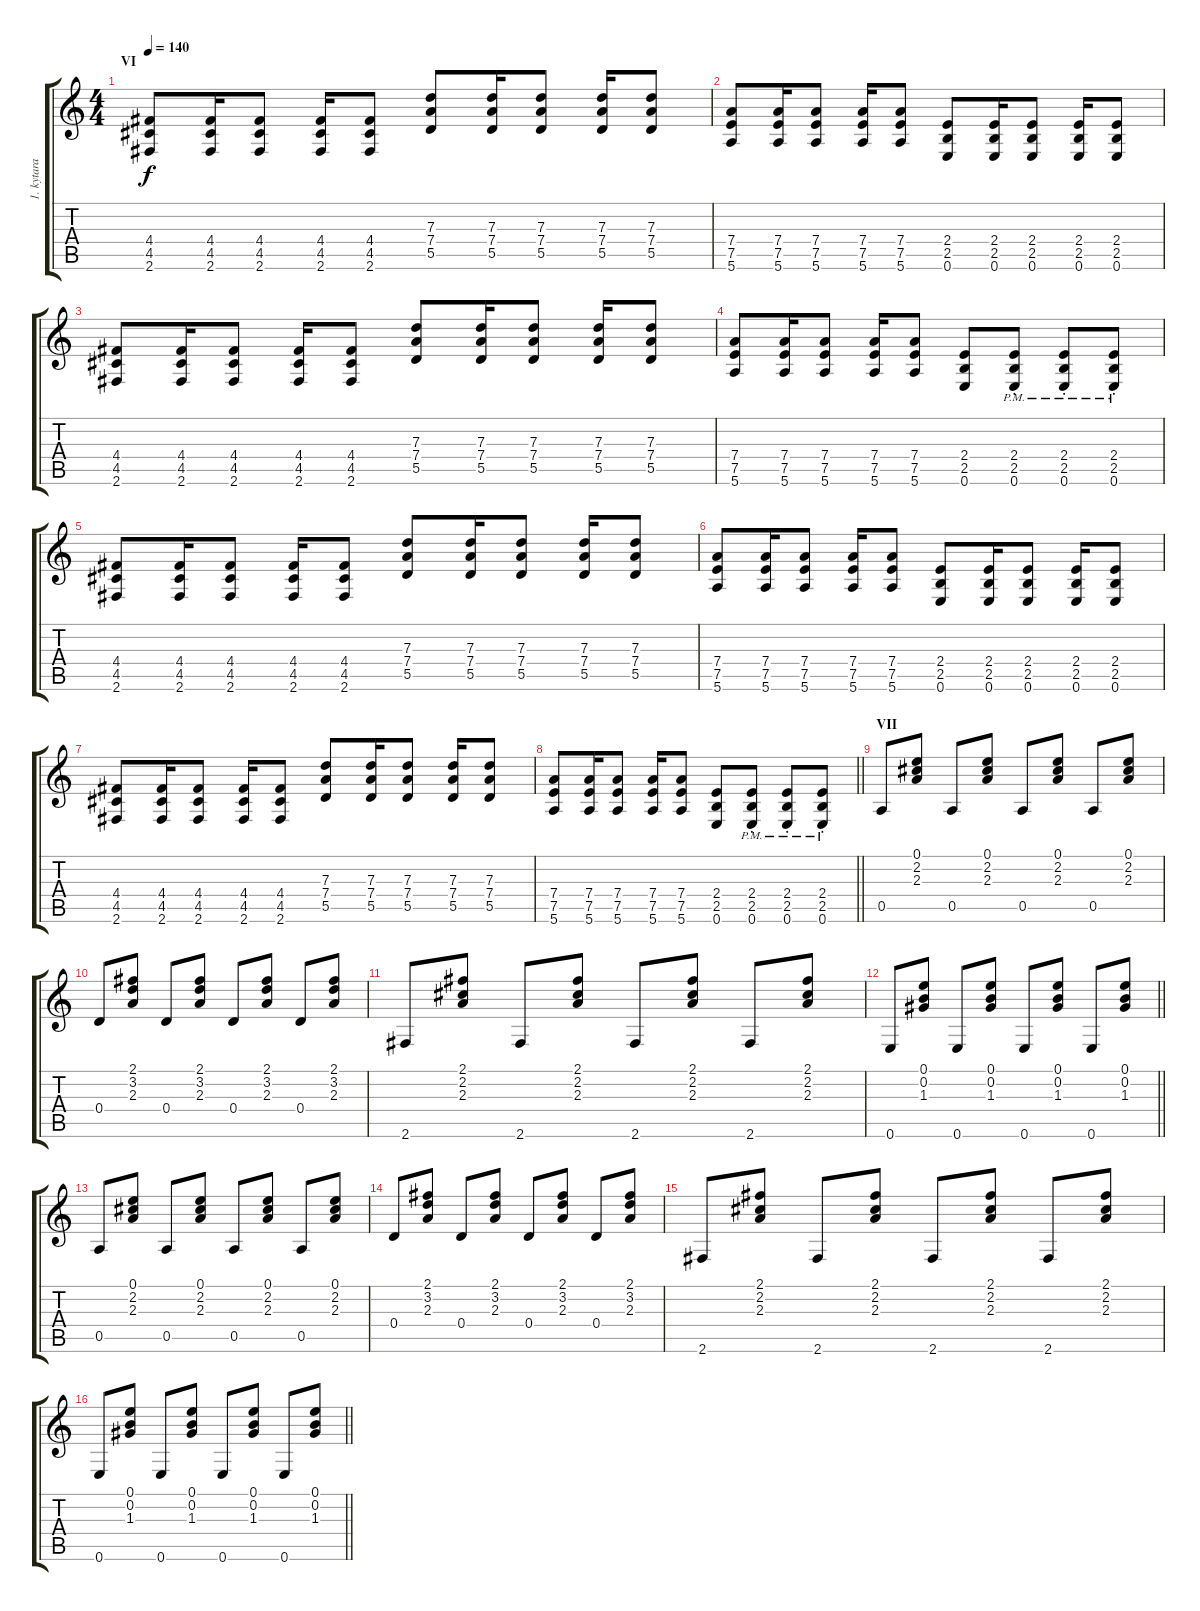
\track ("1. kytara" "1. kytara") {instrument overdrivenguitar}
\staff {score tabs}
\tuning (E4 B3 G3 D3 A2 E2) {hide}
\ts (4 4)
\section ("" "VI")
\tempo 140
\clef g2
\ks c
(4.4 4.5 2.6).8{dy f} (4.4 4.5 2.6).16 (4.4 4.5 2.6).8 (4.4 4.5 2.6).16 (4.4 4.5 2.6).8 (7.3 7.4 5.5).8 (7.3 7.4 5.5).16 (7.3 7.4 5.5).8 (7.3 7.4 5.5).16 (7.3 7.4 5.5).8 |
(7.4 7.5 5.6).8 (7.4 7.5 5.6).16 (7.4 7.5 5.6).8 (7.4 7.5 5.6).16 (7.4 7.5 5.6).8 (2.4 2.5 0.6).8 (2.4 2.5 0.6).16 (2.4 2.5 0.6).8 (2.4 2.5 0.6).16 (2.4 2.5 0.6).8 |
(4.4 4.5 2.6).8 (4.4 4.5 2.6).16 (4.4 4.5 2.6).8 (4.4 4.5 2.6).16 (4.4 4.5 2.6).8 (7.3 7.4 5.5).8 (7.3 7.4 5.5).16 (7.3 7.4 5.5).8 (7.3 7.4 5.5).16 (7.3 7.4 5.5).8 |
(7.4 7.5 5.6).8 (7.4 7.5 5.6).16 (7.4 7.5 5.6).8 (7.4 7.5 5.6).16 (7.4 7.5 5.6).8 (2.4 2.5 0.6).8 (2.4{pm st} 2.5{pm st} 0.6{pm st}).8 (2.4{pm st} 2.5{pm st} 0.6{pm st}).8 (2.4{pm st} 2.5{pm st} 0.6{pm st}).8 |
(4.4 4.5 2.6).8 (4.4 4.5 2.6).16 (4.4 4.5 2.6).8 (4.4 4.5 2.6).16 (4.4 4.5 2.6).8 (7.3 7.4 5.5).8 (7.3 7.4 5.5).16 (7.3 7.4 5.5).8 (7.3 7.4 5.5).16 (7.3 7.4 5.5).8 |
(7.4 7.5 5.6).8 (7.4 7.5 5.6).16 (7.4 7.5 5.6).8 (7.4 7.5 5.6).16 (7.4 7.5 5.6).8 (2.4 2.5 0.6).8 (2.4 2.5 0.6).16 (2.4 2.5 0.6).8 (2.4 2.5 0.6).16 (2.4 2.5 0.6).8 |
(4.4 4.5 2.6).8 (4.4 4.5 2.6).16 (4.4 4.5 2.6).8 (4.4 4.5 2.6).16 (4.4 4.5 2.6).8 (7.3 7.4 5.5).8 (7.3 7.4 5.5).16 (7.3 7.4 5.5).8 (7.3 7.4 5.5).16 (7.3 7.4 5.5).8 |
\barLineRight lightlight
(7.4 7.5 5.6).8 (7.4 7.5 5.6).16 (7.4 7.5 5.6).8 (7.4 7.5 5.6).16 (7.4 7.5 5.6).8 (2.4 2.5 0.6).8 (2.4{pm st} 2.5{pm st} 0.6{pm st}).8 (2.4{pm st} 2.5{pm st} 0.6{pm st}).8 (2.4{pm st} 2.5{pm st} 0.6{pm st}).8 |
\section ("" "VII")
0.5.8{instrument electricguitarclean} (0.1 2.2 2.3).8 0.5.8 (0.1 2.2 2.3).8 0.5.8 (0.1 2.2 2.3).8 0.5.8 (0.1 2.2 2.3).8 |
0.4.8 (2.1 3.2 2.3).8 0.4.8 (2.1 3.2 2.3).8 0.4.8 (2.1 3.2 2.3).8 0.4.8 (2.1 3.2 2.3).8 |
2.6.8 (2.1 2.2 2.3).8 2.6.8 (2.1 2.2 2.3).8 2.6.8 (2.1 2.2 2.3).8 2.6.8 (2.1 2.2 2.3).8 |
\barLineRight lightlight
0.6.8 (0.1 0.2 1.3).8 0.6.8 (0.1 0.2 1.3).8 0.6.8 (0.1 0.2 1.3).8 0.6.8 (0.1 0.2 1.3).8 |
0.5.8 (0.1 2.2 2.3).8 0.5.8 (0.1 2.2 2.3).8 0.5.8 (0.1 2.2 2.3).8 0.5.8 (0.1 2.2 2.3).8 |
0.4.8 (2.1 3.2 2.3).8 0.4.8 (2.1 3.2 2.3).8 0.4.8 (2.1 3.2 2.3).8 0.4.8 (2.1 3.2 2.3).8 |
2.6.8 (2.1 2.2 2.3).8 2.6.8 (2.1 2.2 2.3).8 2.6.8 (2.1 2.2 2.3).8 2.6.8 (2.1 2.2 2.3).8 |
\barLineRight lightlight
0.6.8 (0.1 0.2 1.3).8 0.6.8 (0.1 0.2 1.3).8 0.6.8 (0.1 0.2 1.3).8 0.6.8 (0.1 0.2 1.3).8
